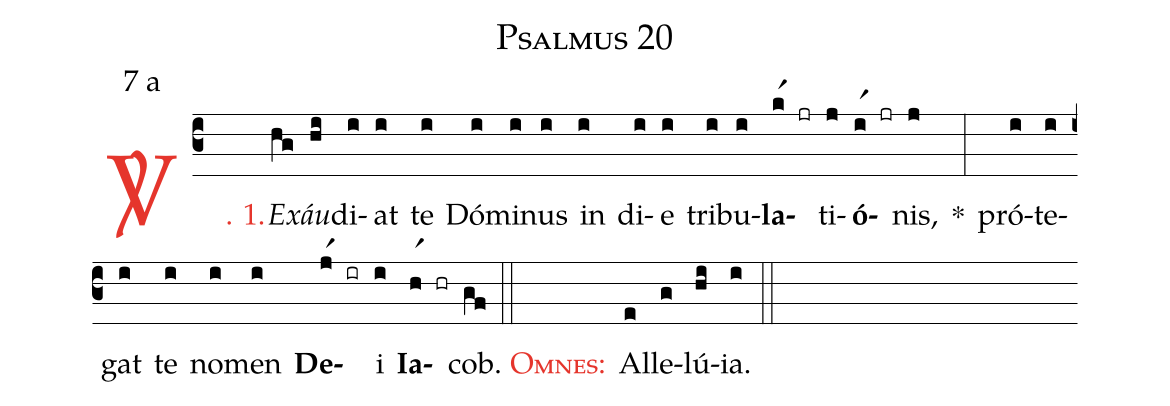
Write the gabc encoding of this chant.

name: Psalmus 20;
mode: 7;
mode-differentia: a;
%%
(c3)

<c><sp>V/</sp>. 1.</c>() <i>Ex</i>(hg)<i>áu</i>(hi)di(i)at(i) te(i) Dó(i)mi(i)nus(i) in(i) di(i)e(i) tri(i)bu(i)<b>la</b>(kr1 jr)ti(j)<b>ó</b>(ir1 jr)nis,(j) *(:) pró(i)te(i)gat(i) te(i) no(i)men(i) <b>De</b>(jr1 ir)i(i) <b>Ia</b>(hr1 hr)cob.(gf)

(::)

<nlba><c><sc>Omnes:</sc></c>() Al</nlba>(e)le(g)lú(hi)ia.(i)

(::)
